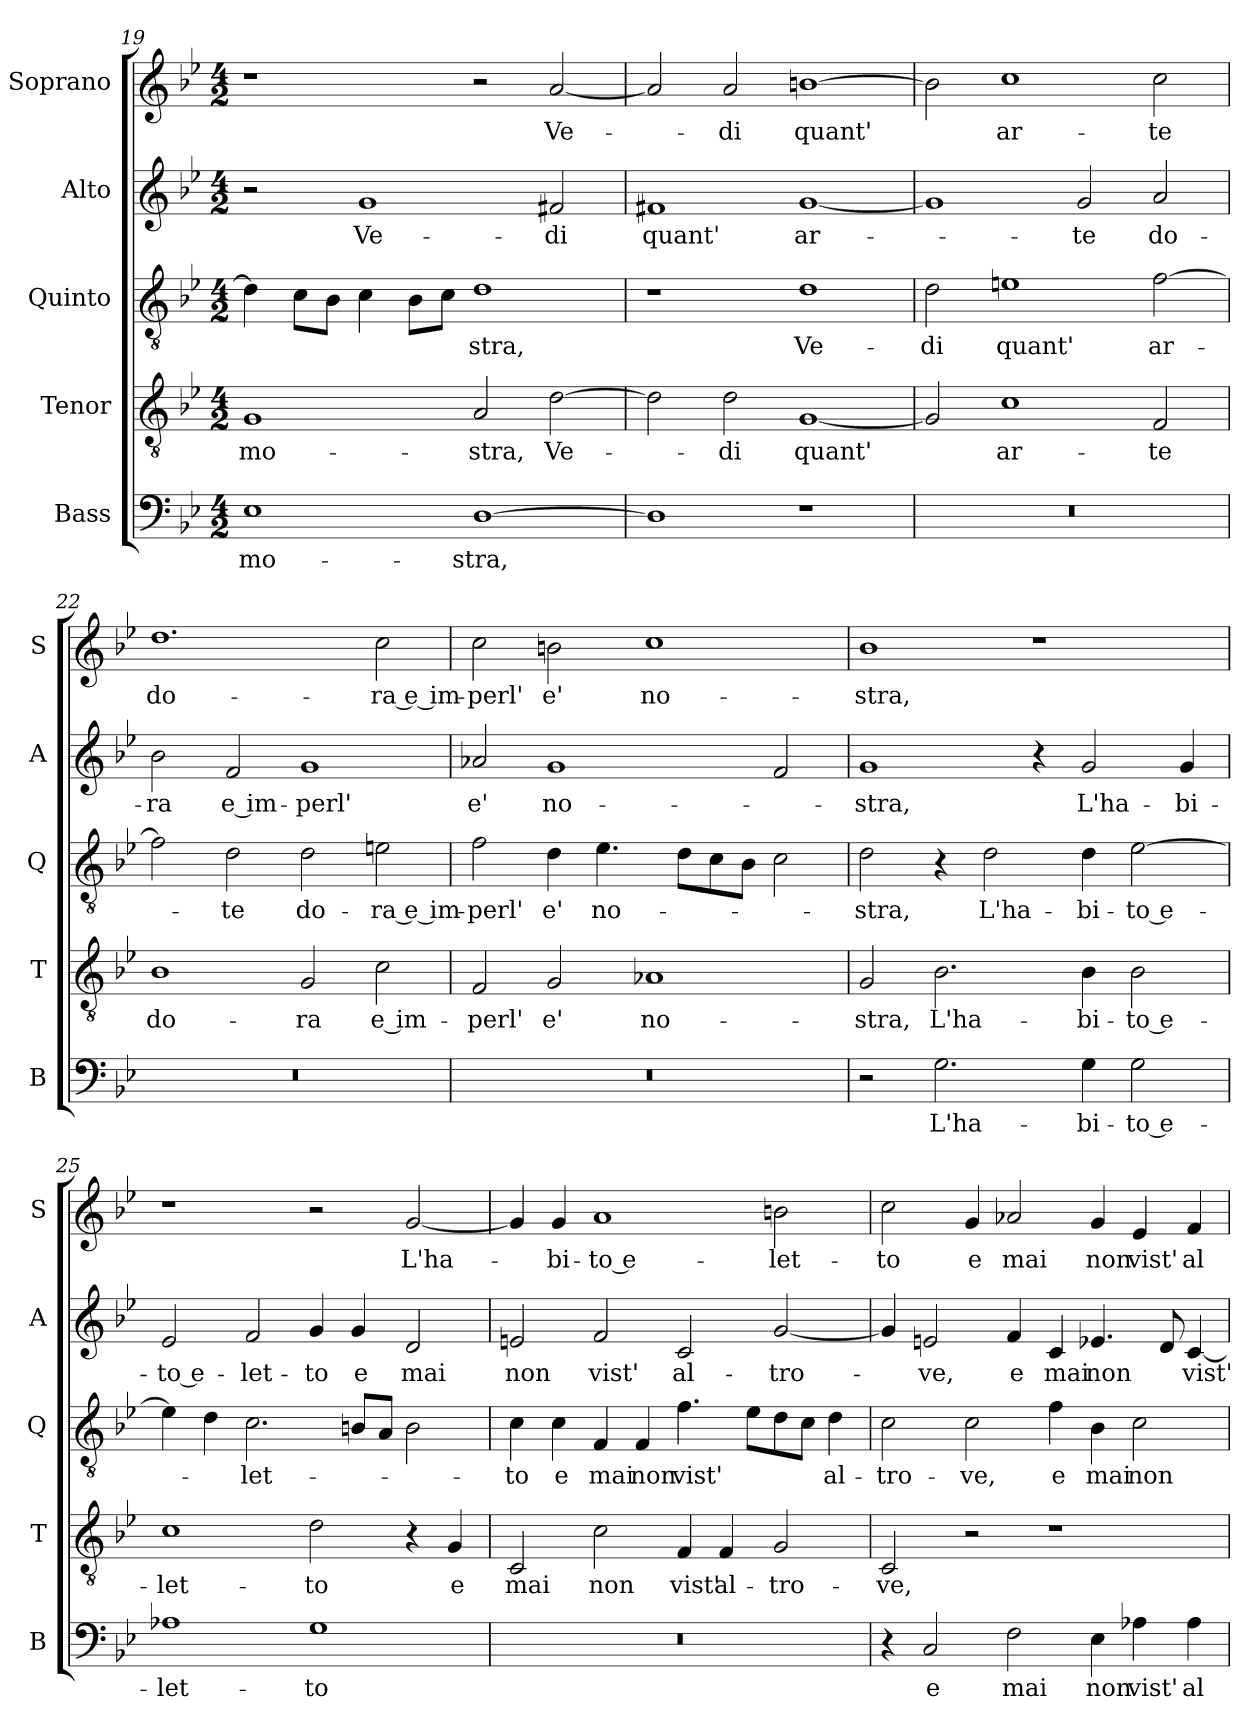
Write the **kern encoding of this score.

**kern	**text	**kern	**text	**kern	**text	**kern	**text	**kern	**text
*part5	*part5	*part4	*part4	*part3	*part3	*part2	*part2	*part1	*part1
*staff5	*staff5	*staff4	*staff4	*staff3	*staff3	*staff2	*staff2	*staff1	*staff1
*I"Bass	*	*I"Tenor	*	*I"Quinto	*	*I"Alto	*	*I"Soprano	*
*I'B	*	*I'T	*	*I'Q	*	*I'A	*	*I'S	*
!!LO:PB:g=z
*clefF4	*	*clefGv2	*	*clefGv2	*	*clefG2	*	*clefG2	*
*k[b-e-]	*	*k[b-e-]	*	*k[b-e-]	*	*k[b-e-]	*	*k[b-e-]	*
*B-:	*	*B-:	*	*B-:	*	*B-:	*	*B-:	*
*M4/2	*	*M4/2	*	*M4/2	*	*M4/2	*	*M4/2	*
=19	=19	=19	=19	=19	=19	=19	=19	=19	=19
!	!LO:LY:b	!	!LO:LY:b	!	!	!	!	!	!
1E-	mo-	1G	mo-	4d\]	.	2r	.	1r	.
.	.	.	.	8c\L	.	.	.	.	.
.	.	.	.	8B-\J	.	.	.	.	.
!	!	!	!	!	!	!	!LO:LY:b	!	!
.	.	.	.	4c\	.	1g	Ve-	.	.
.	.	.	.	8B-\L	.	.	.	.	.
.	.	.	.	8c\J	.	.	.	.	.
!	!LO:LY:b	!	!LO:LY:b	!	!LO:LY:b	!	!	!	!
[1D	-stra,	2A/	-stra,	1d	-stra,	.	.	2r	.
!	!	!	!LO:LY:b	!	!	!	!LO:LY:b	!	!LO:LY:b
.	.	[2d\	Ve-	.	.	2f#X/	-di	[2a/	Ve-
=20	=20	=20	=20	=20	=20	=20	=20	=20	=20
!	!	!	!	!	!	!	!LO:LY:b	!	!
1D]	.	2d\]	.	1r	.	1f#X	quant'	2a/]	.
!	!	!	!LO:LY:b	!	!	!	!	!	!LO:LY:b
.	.	2d\	-di	.	.	.	.	2a/	-di
!	!	!	!LO:LY:b	!	!LO:LY:b	!	!LO:LY:b	!	!LO:LY:b
1r	.	[1G	quant'	1d	Ve-	[1g	ar-	[1bn	quant'
=21	=21	=21	=21	=21	=21	=21	=21	=21	=21
!	!	!	!	!	!LO:LY:b	!	!	!	!
0r	.	2G/]	.	2d\	-di	1g]	.	2b\]	.
!	!	!	!LO:LY:b	!	!LO:LY:b	!	!	!	!LO:LY:b
.	.	1c	ar-	1en	quant'	.	.	1cc	ar-
!	!	!	!	!	!	!	!LO:LY:b	!	!
.	.	.	.	.	.	2g/	-te	.	.
!	!	!	!LO:LY:b	!	!LO:LY:b	!	!LO:LY:b	!	!LO:LY:b
.	.	2F/	-te	[2f\	ar-	2a/	do-	2cc\	-te
=22	=22	=22	=22	=22	=22	=22	=22	=22	=22
!	!	!	!LO:LY:b	!	!	!	!LO:LY:b	!	!LO:LY:b
0r	.	1B-	do-	2f\]	.	2b-\	-ra	1.dd	do-
!	!	!	!	!	!LO:LY:b	!	!LO:LY:b	!	!
.	.	.	.	2d\	-te	2f/	e im-	.	.
!	!	!	!LO:LY:b	!	!LO:LY:b	!	!LO:LY:b	!	!
.	.	2G/	-ra	2d\	do-	1g	-perl'	.	.
!	!	!	!LO:LY:b	!	!LO:LY:b	!	!	!	!LO:LY:b
.	.	2c\	e im-	2en\	-ra e im-	.	.	2cc\	-ra e im-
!!LO:LB:g=z
=23	=23	=23	=23	=23	=23	=23	=23	=23	=23
!	!	!	!LO:LY:b	!	!LO:LY:b	!	!LO:LY:b	!	!LO:LY:b
0r	.	2F/	-perl'	2f\	-perl'	2a-X/	e'	2cc\	-perl'
!	!	!	!LO:LY:b	!	!LO:LY:b	!	!LO:LY:b	!	!LO:LY:b
.	.	2G/	e'	4d\	e'	1g	no-	2bn\	e'
!	!	!	!	!	!LO:LY:b	!	!	!	!
.	.	.	.	4.e-\	no-	.	.	.	.
!	!	!	!LO:LY:b	!	!	!	!	!	!LO:LY:b
.	.	1A-X	no-	.	.	.	.	1cc	no-
.	.	.	.	8d\L	.	.	.	.	.
.	.	.	.	8c\	.	.	.	.	.
.	.	.	.	8B-\J	.	.	.	.	.
.	.	.	.	2c\	.	2f/	.	.	.
=24	=24	=24	=24	=24	=24	=24	=24	=24	=24
!	!	!	!LO:LY:b	!	!LO:LY:b	!	!LO:LY:b	!	!LO:LY:b
2r	.	2G/	-stra,	2d\	-stra,	1g	-stra,	1b-	-stra,
!	!LO:LY:b	!	!LO:LY:b	!	!	!	!	!	!
2.G\	L'ha-	2.B-\	L'ha-	4r	.	.	.	.	.
!	!	!	!	!	!LO:LY:b	!	!	!	!
.	.	.	.	2d\	L'ha-	.	.	.	.
.	.	.	.	.	.	4r	.	1r	.
!	!LO:LY:b	!	!LO:LY:b	!	!LO:LY:b	!	!LO:LY:b	!	!
4G\	-bi-	4B-\	-bi-	4d\	-bi-	2g/	L'ha-	.	.
!	!LO:LY:b	!	!LO:LY:b	!	!LO:LY:b	!	!	!	!
2G\	-to e-	2B-\	-to e-	[2e-\	-to e-	.	.	.	.
!	!	!	!	!	!	!	!LO:LY:b	!	!
.	.	.	.	.	.	4g/	-bi-	.	.
=25	=25	=25	=25	=25	=25	=25	=25	=25	=25
!	!LO:LY:b	!	!LO:LY:b	!	!	!	!LO:LY:b	!	!
1A-X	-let-	1c	-let-	4e-\]	.	2e-/	-to e-	1r	.
.	.	.	.	4d\	.	.	.	.	.
!	!	!	!	!	!LO:LY:b	!	!LO:LY:b	!	!
.	.	.	.	2.c\	-let-	2f/	-let-	.	.
!	!LO:LY:b	!	!LO:LY:b	!	!	!	!LO:LY:b	!	!
1G	-to	2d\	-to	.	.	4g/	-to	2r	.
!	!	!	!	!	!	!	!LO:LY:b	!	!
.	.	.	.	8Bn/L	.	4g/	e	.	.
.	.	.	.	8A/J	.	.	.	.	.
!	!	!	!	!	!	!	!LO:LY:b	!	!LO:LY:b
.	.	4r	.	2B\	.	2d/	mai	[2g/	L'ha-
!	!	!	!LO:LY:b	!	!	!	!	!	!
.	.	4G/	e	.	.	.	.	.	.
!!LO:LB:g=z
=26	=26	=26	=26	=26	=26	=26	=26	=26	=26
!	!	!	!LO:LY:b	!	!LO:LY:b	!	!LO:LY:b	!	!
0r	.	2C/	mai	4c\	-to	2en/	non	4g/]	.
!	!	!	!	!	!LO:LY:b	!	!	!	!LO:LY:b
.	.	.	.	4c\	e	.	.	4g/	-bi-
!	!	!	!LO:LY:b	!	!LO:LY:b	!	!LO:LY:b	!	!LO:LY:b
.	.	2c\	non	4F/	mai	2f/	vist'	1a	-to e-
!	!	!	!	!	!LO:LY:b	!	!	!	!
.	.	.	.	4F/	non	.	.	.	.
!	!	!	!LO:LY:b	!	!LO:LY:b	!	!LO:LY:b	!	!
.	.	4F/	vist'	4.f\	vist'	2c/	al-	.	.
!	!	!	!LO:LY:b	!	!	!	!	!	!
.	.	4F/	al-	.	.	.	.	.	.
.	.	.	.	8e-\L	.	.	.	.	.
!	!	!	!LO:LY:b	!	!	!	!LO:LY:b	!	!LO:LY:b
.	.	2G/	-tro-	8d\	.	[2g/	-tro-	2bn\	-let-
.	.	.	.	8c\J	.	.	.	.	.
!	!	!	!	!	!LO:LY:b	!	!	!	!
.	.	.	.	4d\	al-	.	.	.	.
=27	=27	=27	=27	=27	=27	=27	=27	=27	=27
!	!	!	!LO:LY:b	!	!LO:LY:b	!	!	!	!LO:LY:b
4r	.	2C/	-ve,	2c\	-tro-	4g/]	.	2cc\	-to
!	!LO:LY:b	!	!	!	!	!	!LO:LY:b	!	!
2C/	e	.	.	.	.	2en/	-ve,	.	.
!	!	!	!	!	!LO:LY:b	!	!	!	!LO:LY:b
.	.	2r	.	2c\	-ve,	.	.	4g/	e
!	!LO:LY:b	!	!	!	!	!	!LO:LY:b	!	!LO:LY:b
2F\	mai	.	.	.	.	4f/	e	2a-X/	mai
!	!	!	!	!	!LO:LY:b	!	!LO:LY:b	!	!
.	.	1r	.	4f\	e	4c/	mai	.	.
!	!LO:LY:b	!	!	!	!LO:LY:b	!	!LO:LY:b	!	!LO:LY:b
4E-\	non	.	.	4B-\	mai	4.e-X/	non	4g/	non
!	!LO:LY:b	!	!	!	!LO:LY:b	!	!	!	!LO:LY:b
4A-X\	vist'	.	.	2c\	non	.	.	4e-/	vist'
.	.	.	.	.	.	8d/	.	.	.
!	!LO:LY:b	!	!	!	!	!	!LO:LY:b	!	!LO:LY:b
4A-\	al-	.	.	.	.	[4c/	vist'	4f/	al-
=	=	=	=	=	=	=	=	=	=
*-	*-	*-	*-	*-	*-	*-	*-	*-	*-
